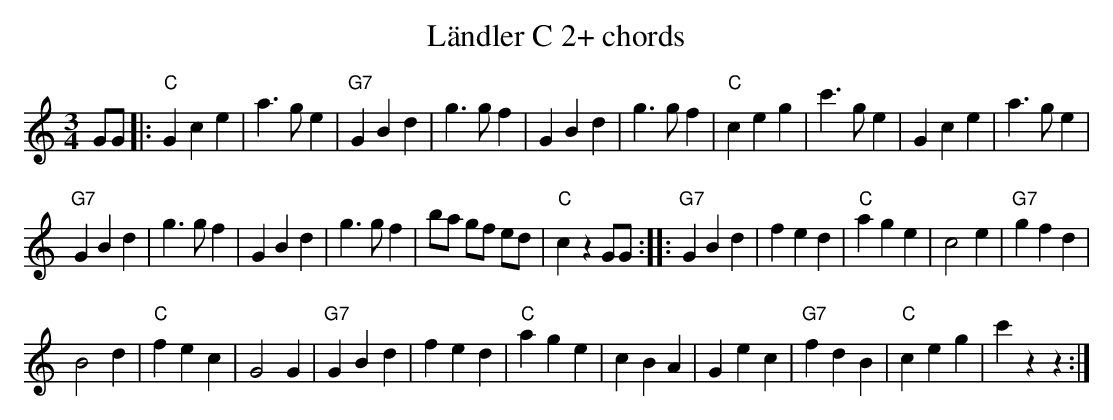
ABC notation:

X:1
T:L\"andler C 2+ chords
M:3/4
L:1/4
K:Cmaj%%MIDI gchordon
G/2G/2 |: "C"Gce | a>ge | "G7"GBd | g>gf | GBd | g>gf | "C"ceg | c'>ge | Gce | a>ge |
"G7"GBd | g>gf | GBd | g>gf | b/2a/2 g/2f/2 e/2d/2 | "C"czG/2G/2 :: "G7"GBd | fed | "C"age | c2e | "G7"gfd |
B2d | "C"fec | G2G | "G7"GBd | fed | "C"age | cBA | Gec | "G7"fdB | "C"ceg | c'zz :|
